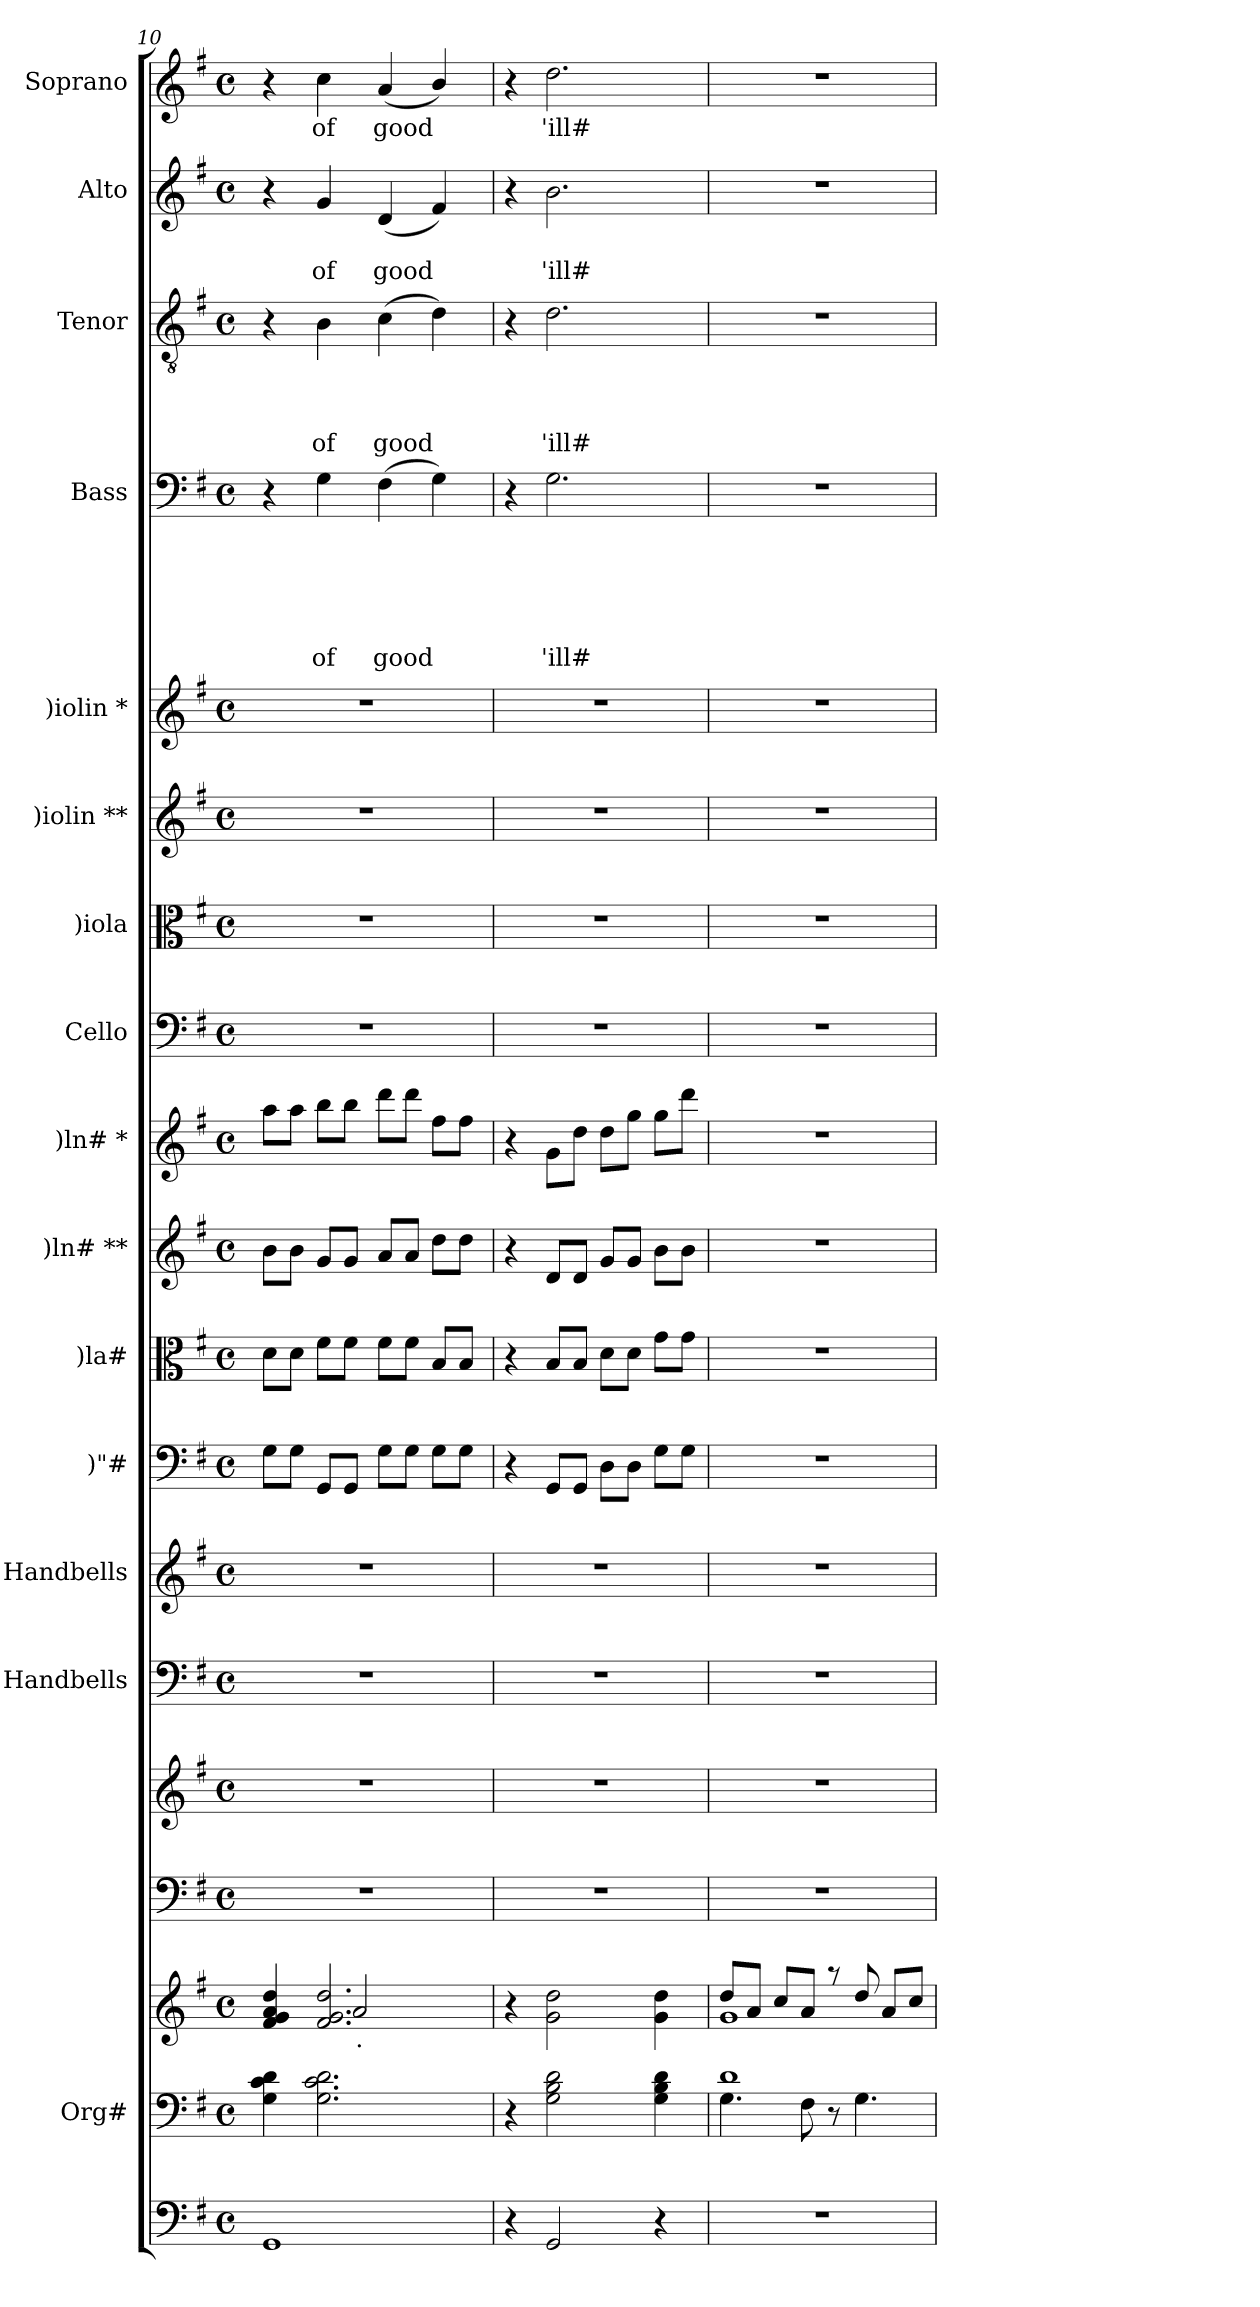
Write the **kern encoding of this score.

**kern	**kern	**kern	**kern	**kern	**kern	**kern	**kern	**kern	**kern	**kern	**kern	**kern	**kern	**kern	**kern	**text	**text	**text	**text	**text	**text	**kern	**text	**text	**text	**text	**kern	**text	**text	**kern	**text
*part18	*part17	*part17	*part16	*part15	*part14	*part13	*part12	*part11	*part10	*part9	*part8	*part7	*part6	*part5	*part4	*part4	*part4	*part4	*part4	*part4	*part4	*part3	*part3	*part3	*part3	*part3	*part2	*part2	*part2	*part1	*part1
*staff19	*staff18	*staff17	*staff16	*staff15	*staff14	*staff13	*staff12	*staff11	*staff10	*staff9	*staff8	*staff7	*staff6	*staff5	*staff4	*staff4	*staff4	*staff4	*staff4	*staff4	*staff4	*staff3	*staff3	*staff3	*staff3	*staff3	*staff2	*staff2	*staff2	*staff1	*staff1
*	*I"Org#	*	*	*	*I"Handbells	*I"Handbells	*I")"#	*I")la#	*I")ln# **	*I")ln# *	*I"Cello	*I")iola	*I")iolin **	*I")iolin *	*I"Bass	*	*	*	*	*	*	*I"Tenor	*	*	*	*	*I"Alto	*	*	*I"Soprano	*
*	*	*	*	*	*	*	*	*I')la#	*I')ln# **	*I')ln# *	*	*	*	*	*I'B	*	*	*	*	*	*	*I'T	*	*	*	*	*I'A	*	*	*I'S	*
*clefF4	*clefF4	*clefG2	*clefF4	*clefG2	*clefF4	*clefG2	*clefF4	*clefC3	*clefG2	*clefG2	*clefF4	*clefC3	*clefG2	*clefG2	*clefF4	*	*	*	*	*	*	*clefGv2	*	*	*	*	*clefG2	*	*	*clefG2	*
*k[f#]	*k[f#]	*k[f#]	*k[f#]	*k[f#]	*k[f#]	*k[f#]	*k[f#]	*k[f#]	*k[f#]	*k[f#]	*k[f#]	*k[f#]	*k[f#]	*k[f#]	*k[f#]	*	*	*	*	*	*	*k[f#]	*	*	*	*	*k[f#]	*	*	*k[f#]	*
*G:	*G:	*G:	*G:	*G:	*G:	*G:	*G:	*G:	*G:	*G:	*G:	*G:	*G:	*G:	*G:	*	*	*	*	*	*	*G:	*	*	*	*	*G:	*	*	*G:	*
*M4/4	*M4/4	*M4/4	*M4/4	*M4/4	*M4/4	*M4/4	*M4/4	*M4/4	*M4/4	*M4/4	*M4/4	*M4/4	*M4/4	*M4/4	*M4/4	*	*	*	*	*	*	*M4/4	*	*	*	*	*M4/4	*	*	*M4/4	*
*met(c)	*met(c)	*met(c)	*met(c)	*met(c)	*met(c)	*met(c)	*met(c)	*met(c)	*met(c)	*met(c)	*met(c)	*met(c)	*met(c)	*met(c)	*met(c)	*	*	*	*	*	*	*met(c)	*	*	*	*	*met(c)	*	*	*met(c)	*
=10	=10	=10	=10	=10	=10	=10	=10	=10	=10	=10	=10	=10	=10	=10	=10	=10	=10	=10	=10	=10	=10	=10	=10	=10	=10	=10	=10	=10	=10	=10	=10
*	*	*^	*	*	*	*	*	*	*	*	*	*	*	*	*	*	*	*	*	*	*	*	*	*	*	*	*	*	*	*	*
*	*	*	*^	*	*	*	*	*	*	*	*	*	*	*	*	*	*	*	*	*	*	*	*	*	*	*	*	*	*	*	*	*
1GG	4G\ 4c\ 4d\	4f#/ 4g/ 4a/ 4dd/	4ryy	4ryy	1r	1r	1r	1r	8G\L	8d\L	8b\L	8aa\L	1r	1r	1r	1r	4r	.	.	.	.	.	.	4r	.	.	.	.	4r	.	.	4r	.
.	.	.	.	.	.	.	.	.	8G\J	8d\J	8b\J	8aa\J	.	.	.	.	.	.	.	.	.	.	.	.	.	.	.	.	.	.	.	.	.
!	!	!	!	!	!	!	!	!	!	!	!	!	!	!	!	!	!	!	!	!	!	!	!LO:LY:b	!	!	!	!	!LO:LY:b	!	!	!LO:LY:b	!	!LO:LY:b
.	2.G\ 2.c\ 2.d\	2.f#/ 2.g/ 2.dd/	2a/	8ryy	.	.	.	.	8GG/L	8f#\L	8g/L	8bb\L	.	.	.	.	4G\	.	.	.	.	.	of	4B\	.	.	.	of	4g/	.	of	4cc\	of
.	.	.	.	32ryy	.	.	.	.	8GG/J	8f#\J	8g/J	8bb\J	.	.	.	.	.	.	.	.	.	.	.	.	.	.	.	.	.	.	.	.	.
!	!	!	!	!LO:TX:b:t=.	!	!	!	!	!	!	!	!	!	!	!	!	!	!	!	!	!	!	!	!	!	!	!	!	!	!	!	!	!
.	.	.	.	2ryy	.	.	.	.	.	.	.	.	.	.	.	.	.	.	.	.	.	.	.	.	.	.	.	.	.	.	.	.	.
!	!	!	!	!	!	!	!	!	!	!	!	!	!	!	!	!	!	!	!	!	!	!	!LO:LY:b	!	!	!	!	!LO:LY:b	!	!	!LO:LY:b	!	!LO:LY:b
.	.	.	.	.	.	.	.	.	8G\L	8f#\L	8a/L	8ddd\L	.	.	.	.	(>4F#\	.	.	.	.	.	good	(>4c\	.	.	.	good	(<4d/	.	good	(<4a/	good
.	.	.	.	.	.	.	.	.	8G\J	8f#\J	8a/J	8ddd\J	.	.	.	.	.	.	.	.	.	.	.	.	.	.	.	.	.	.	.	.	.
.	.	.	4ryy	.	.	.	.	.	8G\L	8B/L	8dd\L	8ff#\L	.	.	.	.	4G\)	.	.	.	.	.	.	4d\)	.	.	.	.	4f#/)	.	.	4b/)	.
.	.	.	.	.	.	.	.	.	8G\J	8B/J	8dd\J	8ff#\J	.	.	.	.	.	.	.	.	.	.	.	.	.	.	.	.	.	.	.	.	.
.	.	.	.	16.ryy	.	.	.	.	.	.	.	.	.	.	.	.	.	.	.	.	.	.	.	.	.	.	.	.	.	.	.	.	.
*	*	*v	*v	*v	*	*	*	*	*	*	*	*	*	*	*	*	*	*	*	*	*	*	*	*	*	*	*	*	*	*	*	*	*
=11	=11	=11	=11	=11	=11	=11	=11	=11	=11	=11	=11	=11	=11	=11	=11	=11	=11	=11	=11	=11	=11	=11	=11	=11	=11	=11	=11	=11	=11	=11	=11
4r	4r	4r	1r	1r	1r	1r	4r	4r	4r	4r	1r	1r	1r	1r	4r	.	.	.	.	.	.	4r	.	.	.	.	4r	.	.	4r	.
!	!	!	!	!	!	!	!	!	!	!	!	!	!	!	!	!	!	!	!	!	!LO:LY:b	!	!	!	!	!LO:LY:b	!	!	!LO:LY:b	!	!LO:LY:b
2GG/	2G\ 2B\ 2d\	2g\ 2dd\	.	.	.	.	8GG/L	8B/L	8d/L	8g\L	.	.	.	.	2.G\	.	.	.	.	.	'ill#	2.d\	.	.	.	'ill#	2.b\	.	'ill#	2.dd\	'ill#
.	.	.	.	.	.	.	8GG/J	8B/J	8d/J	8dd\J	.	.	.	.	.	.	.	.	.	.	.	.	.	.	.	.	.	.	.	.	.
.	.	.	.	.	.	.	8D\L	8d\L	8g/L	8dd\L	.	.	.	.	.	.	.	.	.	.	.	.	.	.	.	.	.	.	.	.	.
.	.	.	.	.	.	.	8D\J	8d\J	8g/J	8gg\J	.	.	.	.	.	.	.	.	.	.	.	.	.	.	.	.	.	.	.	.	.
4r	4G\ 4B\ 4d\	4g\ 4dd\	.	.	.	.	8G\L	8g\L	8b\L	8gg\L	.	.	.	.	.	.	.	.	.	.	.	.	.	.	.	.	.	.	.	.	.
.	.	.	.	.	.	.	8G\J	8g\J	8b\J	8ddd\J	.	.	.	.	.	.	.	.	.	.	.	.	.	.	.	.	.	.	.	.	.
=12	=12	=12	=12	=12	=12	=12	=12	=12	=12	=12	=12	=12	=12	=12	=12	=12	=12	=12	=12	=12	=12	=12	=12	=12	=12	=12	=12	=12	=12	=12	=12
*	*^	*^	*	*	*	*	*	*	*	*	*	*	*	*	*	*	*	*	*	*	*	*	*	*	*	*	*	*	*	*	*
1r	1d	4.G\	8dd/L	1g	1r	1r	1r	1r	1r	1r	1r	1r	1r	1r	1r	1r	1r	.	.	.	.	.	.	1r	.	.	.	.	1r	.	.	1r	.
.	.	.	8a/J	.	.	.	.	.	.	.	.	.	.	.	.	.	.	.	.	.	.	.	.	.	.	.	.	.	.	.	.	.	.
.	.	.	8cc/L	.	.	.	.	.	.	.	.	.	.	.	.	.	.	.	.	.	.	.	.	.	.	.	.	.	.	.	.	.	.
.	.	8F#\	8a/J	.	.	.	.	.	.	.	.	.	.	.	.	.	.	.	.	.	.	.	.	.	.	.	.	.	.	.	.	.	.
.	.	8rC	8raa	.	.	.	.	.	.	.	.	.	.	.	.	.	.	.	.	.	.	.	.	.	.	.	.	.	.	.	.	.	.
.	.	4.G\	8dd/	.	.	.	.	.	.	.	.	.	.	.	.	.	.	.	.	.	.	.	.	.	.	.	.	.	.	.	.	.	.
.	.	.	8a/L	.	.	.	.	.	.	.	.	.	.	.	.	.	.	.	.	.	.	.	.	.	.	.	.	.	.	.	.	.	.
.	.	.	8cc/J	.	.	.	.	.	.	.	.	.	.	.	.	.	.	.	.	.	.	.	.	.	.	.	.	.	.	.	.	.	.
*	*v	*v	*	*	*	*	*	*	*	*	*	*	*	*	*	*	*	*	*	*	*	*	*	*	*	*	*	*	*	*	*	*	*
*	*	*v	*v	*	*	*	*	*	*	*	*	*	*	*	*	*	*	*	*	*	*	*	*	*	*	*	*	*	*	*	*	*
=	=	=	=	=	=	=	=	=	=	=	=	=	=	=	=	=	=	=	=	=	=	=	=	=	=	=	=	=	=	=	=
*-	*-	*-	*-	*-	*-	*-	*-	*-	*-	*-	*-	*-	*-	*-	*-	*-	*-	*-	*-	*-	*-	*-	*-	*-	*-	*-	*-	*-	*-	*-	*-
